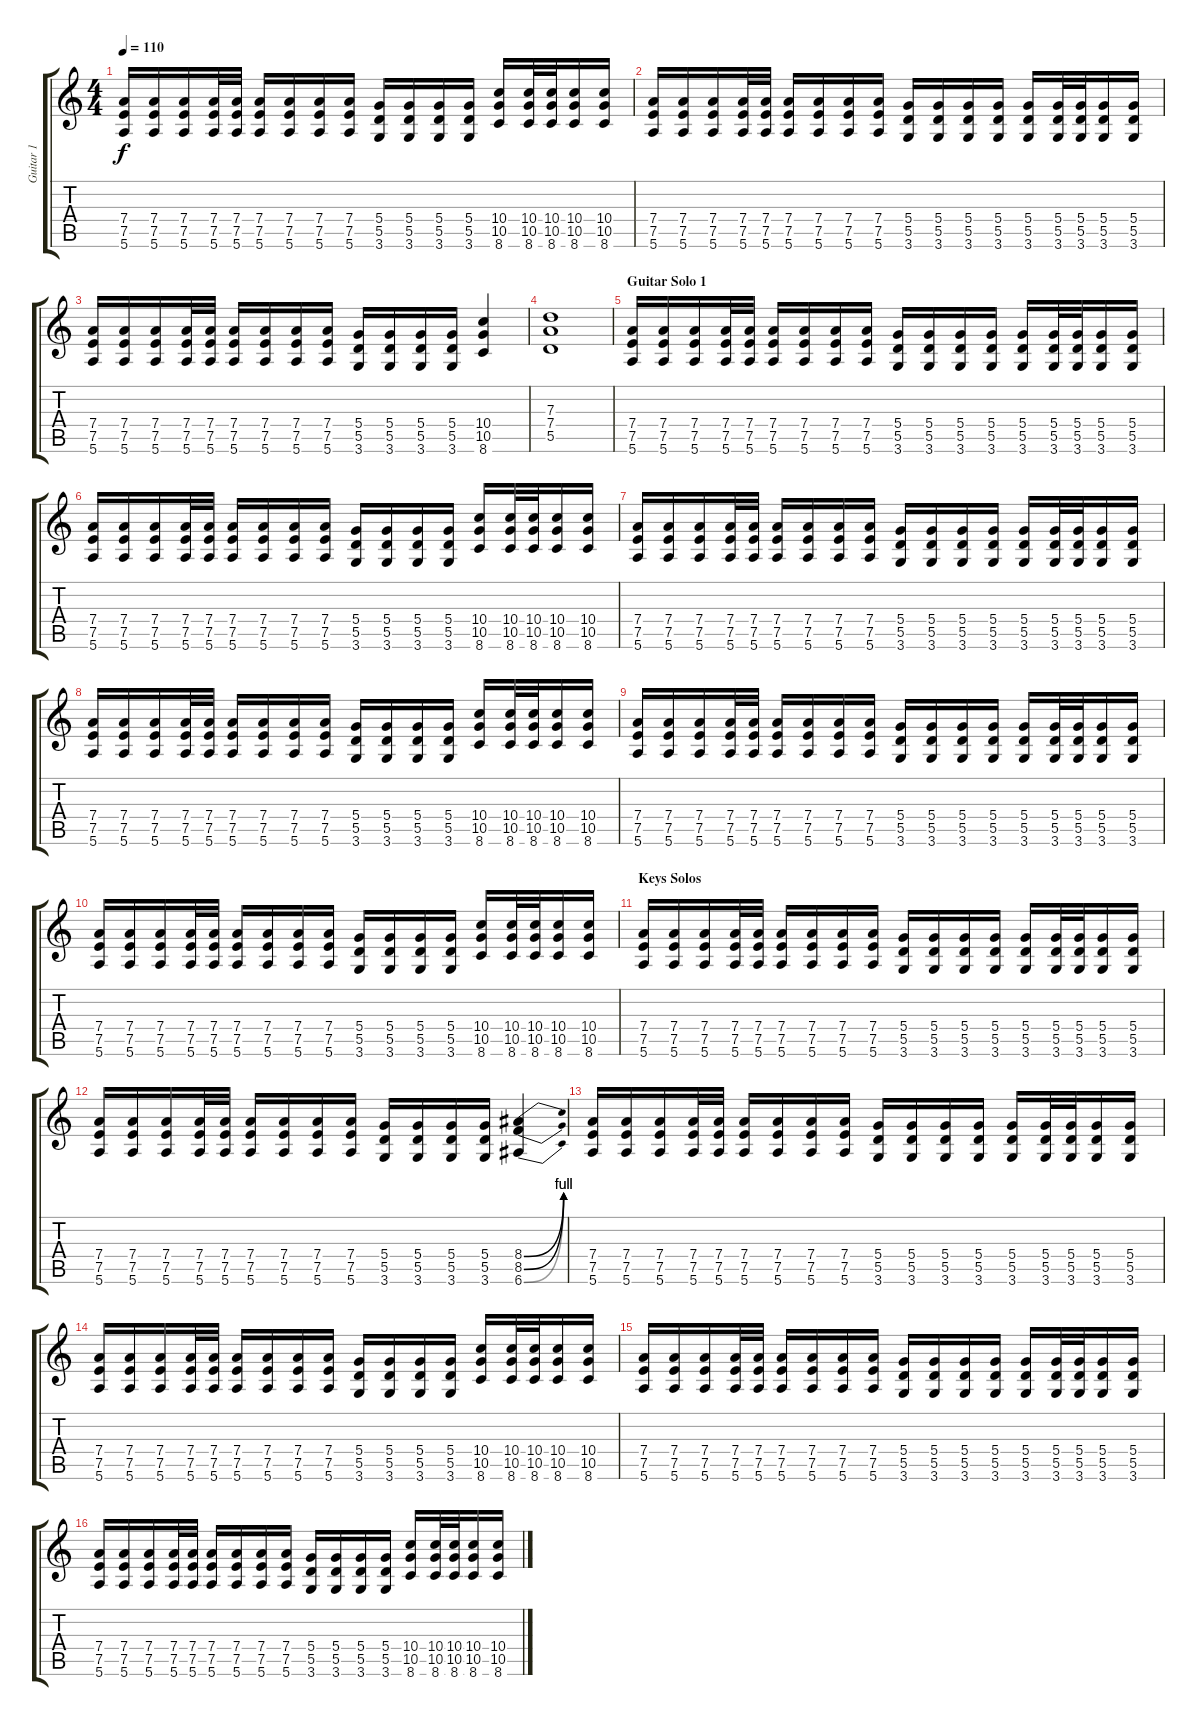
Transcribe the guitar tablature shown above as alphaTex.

\track ("Guitar 1" "Guitar 1") {instrument distortionguitar}
\staff {score tabs}
\tuning (E4 B3 G3 D3 A2 E2) {hide}
\ts (4 4)
\tempo 110
\clef g2
\ks c
(7.4 7.5 5.6).16{dy f} (7.4 7.5 5.6).16 (7.4 7.5 5.6).16 (7.4 7.5 5.6).32 (7.4 7.5 5.6).32 (7.4 7.5 5.6).16 (7.4 7.5 5.6).16 (7.4 7.5 5.6).16 (7.4 7.5 5.6).16 (5.4 5.5 3.6).16 (5.4 5.5 3.6).16 (5.4 5.5 3.6).16 (5.4 5.5 3.6).16 (10.4 10.5 8.6).16 (10.4 10.5 8.6).32 (10.4 10.5 8.6).32 (10.4 10.5 8.6).16 (10.4 10.5 8.6).16 |
(7.4 7.5 5.6).16 (7.4 7.5 5.6).16 (7.4 7.5 5.6).16 (7.4 7.5 5.6).32 (7.4 7.5 5.6).32 (7.4 7.5 5.6).16 (7.4 7.5 5.6).16 (7.4 7.5 5.6).16 (7.4 7.5 5.6).16 (5.4 5.5 3.6).16 (5.4 5.5 3.6).16 (5.4 5.5 3.6).16 (5.4 5.5 3.6).16 (5.4 5.5 3.6).16 (5.4 5.5 3.6).32 (5.4 5.5 3.6).32 (5.4 5.5 3.6).16 (5.4 5.5 3.6).16 |
(7.4 7.5 5.6).16 (7.4 7.5 5.6).16 (7.4 7.5 5.6).16 (7.4 7.5 5.6).32 (7.4 7.5 5.6).32 (7.4 7.5 5.6).16 (7.4 7.5 5.6).16 (7.4 7.5 5.6).16 (7.4 7.5 5.6).16 (5.4 5.5 3.6).16 (5.4 5.5 3.6).16 (5.4 5.5 3.6).16 (5.4 5.5 3.6).16 (10.4 10.5 8.6).4 |
(7.3 7.4 5.5).1 |
\section ("" "Guitar Solo 1")
(7.4 7.5 5.6).16 (7.4 7.5 5.6).16 (7.4 7.5 5.6).16 (7.4 7.5 5.6).32 (7.4 7.5 5.6).32 (7.4 7.5 5.6).16 (7.4 7.5 5.6).16 (7.4 7.5 5.6).16 (7.4 7.5 5.6).16 (5.4 5.5 3.6).16 (5.4 5.5 3.6).16 (5.4 5.5 3.6).16 (5.4 5.5 3.6).16 (5.4 5.5 3.6).16 (5.4 5.5 3.6).32 (5.4 5.5 3.6).32 (5.4 5.5 3.6).16 (5.4 5.5 3.6).16 |
(7.4 7.5 5.6).16 (7.4 7.5 5.6).16 (7.4 7.5 5.6).16 (7.4 7.5 5.6).32 (7.4 7.5 5.6).32 (7.4 7.5 5.6).16 (7.4 7.5 5.6).16 (7.4 7.5 5.6).16 (7.4 7.5 5.6).16 (5.4 5.5 3.6).16 (5.4 5.5 3.6).16 (5.4 5.5 3.6).16 (5.4 5.5 3.6).16 (10.4 10.5 8.6).16 (10.4 10.5 8.6).32 (10.4 10.5 8.6).32 (10.4 10.5 8.6).16 (10.4 10.5 8.6).16 |
(7.4 7.5 5.6).16 (7.4 7.5 5.6).16 (7.4 7.5 5.6).16 (7.4 7.5 5.6).32 (7.4 7.5 5.6).32 (7.4 7.5 5.6).16 (7.4 7.5 5.6).16 (7.4 7.5 5.6).16 (7.4 7.5 5.6).16 (5.4 5.5 3.6).16 (5.4 5.5 3.6).16 (5.4 5.5 3.6).16 (5.4 5.5 3.6).16 (5.4 5.5 3.6).16 (5.4 5.5 3.6).32 (5.4 5.5 3.6).32 (5.4 5.5 3.6).16 (5.4 5.5 3.6).16 |
(7.4 7.5 5.6).16 (7.4 7.5 5.6).16 (7.4 7.5 5.6).16 (7.4 7.5 5.6).32 (7.4 7.5 5.6).32 (7.4 7.5 5.6).16 (7.4 7.5 5.6).16 (7.4 7.5 5.6).16 (7.4 7.5 5.6).16 (5.4 5.5 3.6).16 (5.4 5.5 3.6).16 (5.4 5.5 3.6).16 (5.4 5.5 3.6).16 (10.4 10.5 8.6).16 (10.4 10.5 8.6).32 (10.4 10.5 8.6).32 (10.4 10.5 8.6).16 (10.4 10.5 8.6).16 |
(7.4 7.5 5.6).16 (7.4 7.5 5.6).16 (7.4 7.5 5.6).16 (7.4 7.5 5.6).32 (7.4 7.5 5.6).32 (7.4 7.5 5.6).16 (7.4 7.5 5.6).16 (7.4 7.5 5.6).16 (7.4 7.5 5.6).16 (5.4 5.5 3.6).16 (5.4 5.5 3.6).16 (5.4 5.5 3.6).16 (5.4 5.5 3.6).16 (5.4 5.5 3.6).16 (5.4 5.5 3.6).32 (5.4 5.5 3.6).32 (5.4 5.5 3.6).16 (5.4 5.5 3.6).16 |
(7.4 7.5 5.6).16 (7.4 7.5 5.6).16 (7.4 7.5 5.6).16 (7.4 7.5 5.6).32 (7.4 7.5 5.6).32 (7.4 7.5 5.6).16 (7.4 7.5 5.6).16 (7.4 7.5 5.6).16 (7.4 7.5 5.6).16 (5.4 5.5 3.6).16 (5.4 5.5 3.6).16 (5.4 5.5 3.6).16 (5.4 5.5 3.6).16 (10.4 10.5 8.6).16 (10.4 10.5 8.6).32 (10.4 10.5 8.6).32 (10.4 10.5 8.6).16 (10.4 10.5 8.6).16 |
\section ("" "Keys Solos")
(7.4 7.5 5.6).16 (7.4 7.5 5.6).16 (7.4 7.5 5.6).16 (7.4 7.5 5.6).32 (7.4 7.5 5.6).32 (7.4 7.5 5.6).16 (7.4 7.5 5.6).16 (7.4 7.5 5.6).16 (7.4 7.5 5.6).16 (5.4 5.5 3.6).16 (5.4 5.5 3.6).16 (5.4 5.5 3.6).16 (5.4 5.5 3.6).16 (5.4 5.5 3.6).16 (5.4 5.5 3.6).32 (5.4 5.5 3.6).32 (5.4 5.5 3.6).16 (5.4 5.5 3.6).16 |
(7.4 7.5 5.6).16 (7.4 7.5 5.6).16 (7.4 7.5 5.6).16 (7.4 7.5 5.6).32 (7.4 7.5 5.6).32 (7.4 7.5 5.6).16 (7.4 7.5 5.6).16 (7.4 7.5 5.6).16 (7.4 7.5 5.6).16 (5.4 5.5 3.6).16 (5.4 5.5 3.6).16 (5.4 5.5 3.6).16 (5.4 5.5 3.6).16 (8.4{be (bend 0 0 60 4)} 8.5{be (bend 0 0 60 4)} 6.6{be (bend 0 0 60 4)}).4 |
(7.4 7.5 5.6).16 (7.4 7.5 5.6).16 (7.4 7.5 5.6).16 (7.4 7.5 5.6).32 (7.4 7.5 5.6).32 (7.4 7.5 5.6).16 (7.4 7.5 5.6).16 (7.4 7.5 5.6).16 (7.4 7.5 5.6).16 (5.4 5.5 3.6).16 (5.4 5.5 3.6).16 (5.4 5.5 3.6).16 (5.4 5.5 3.6).16 (5.4 5.5 3.6).16 (5.4 5.5 3.6).32 (5.4 5.5 3.6).32 (5.4 5.5 3.6).16 (5.4 5.5 3.6).16 |
(7.4 7.5 5.6).16 (7.4 7.5 5.6).16 (7.4 7.5 5.6).16 (7.4 7.5 5.6).32 (7.4 7.5 5.6).32 (7.4 7.5 5.6).16 (7.4 7.5 5.6).16 (7.4 7.5 5.6).16 (7.4 7.5 5.6).16 (5.4 5.5 3.6).16 (5.4 5.5 3.6).16 (5.4 5.5 3.6).16 (5.4 5.5 3.6).16 (10.4 10.5 8.6).16 (10.4 10.5 8.6).32 (10.4 10.5 8.6).32 (10.4 10.5 8.6).16 (10.4 10.5 8.6).16 |
(7.4 7.5 5.6).16 (7.4 7.5 5.6).16 (7.4 7.5 5.6).16 (7.4 7.5 5.6).32 (7.4 7.5 5.6).32 (7.4 7.5 5.6).16 (7.4 7.5 5.6).16 (7.4 7.5 5.6).16 (7.4 7.5 5.6).16 (5.4 5.5 3.6).16 (5.4 5.5 3.6).16 (5.4 5.5 3.6).16 (5.4 5.5 3.6).16 (5.4 5.5 3.6).16 (5.4 5.5 3.6).32 (5.4 5.5 3.6).32 (5.4 5.5 3.6).16 (5.4 5.5 3.6).16 |
(7.4 7.5 5.6).16 (7.4 7.5 5.6).16 (7.4 7.5 5.6).16 (7.4 7.5 5.6).32 (7.4 7.5 5.6).32 (7.4 7.5 5.6).16 (7.4 7.5 5.6).16 (7.4 7.5 5.6).16 (7.4 7.5 5.6).16 (5.4 5.5 3.6).16 (5.4 5.5 3.6).16 (5.4 5.5 3.6).16 (5.4 5.5 3.6).16 (10.4 10.5 8.6).16 (10.4 10.5 8.6).32 (10.4 10.5 8.6).32 (10.4 10.5 8.6).16 (10.4 10.5 8.6).16
